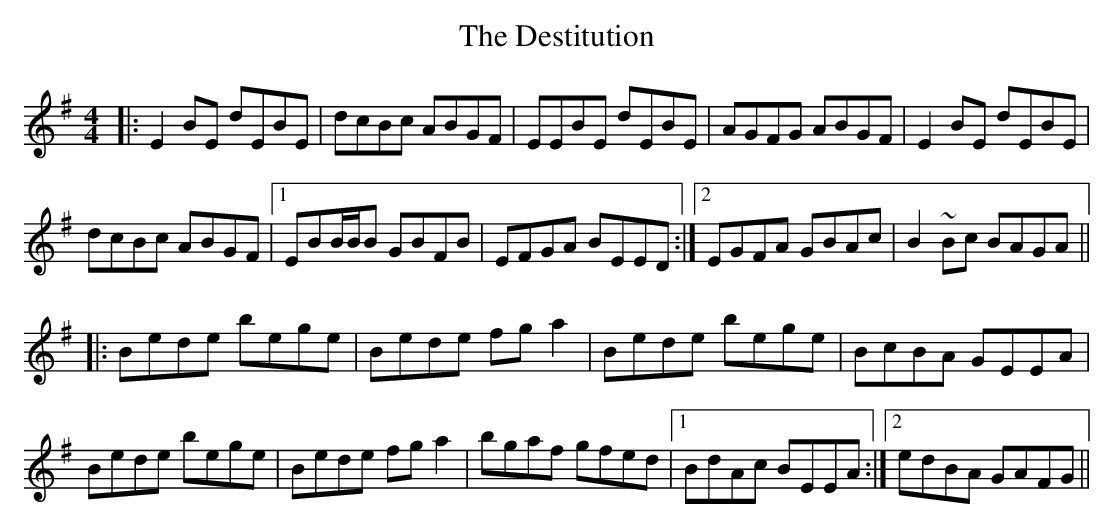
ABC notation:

X:1
T: The Destitution
M: 4/4
L: 1/8
K: Emin
|:E2 BE dEBE|dcBc ABGF|EEBE dEBE|AGFG ABGF|E2 BE dEBE|
dcBc ABGF|1 EBB/B/B GBFB| EFGA BEED:|2 EGFA GBAc |B2~Bc BAGA||
|:Bede bege|Bede fg a2|Bede bege|BcBA GEEA|
Bede bege|Bede fg a2|bgaf gfed|1 BdAc BEEA:|2 edBA GAFG||
